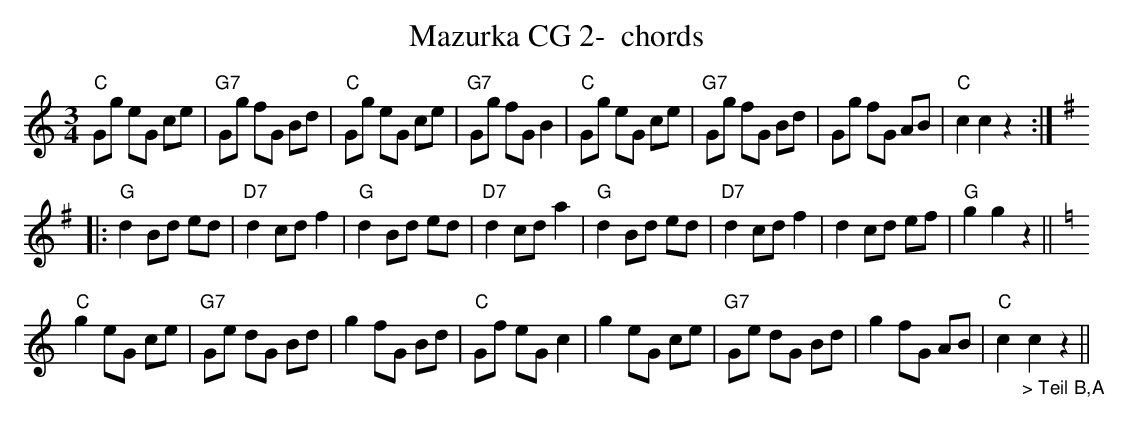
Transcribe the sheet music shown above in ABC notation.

X:1
T:Mazurka CG 2-  chords
M:3/4
L:1/8
K:Cmaj%%MIDI gchordon
"C"Gg eG ce | "G7"Gg fG Bd | "C"Gg eG ce | "G7"Gg fG B2 | "C"Gg eG ce | "G7"Gg fG Bd | Gg fG AB | "C"c2c2z2 :: [K:Gmaj]
"G"d2Bd ed | "D7"d2cdf2 | "G"d2Bd ed | "D7"d2cd a2 | "G"d2Bd ed | "D7"d2cdf2 | d2 cd ef | "G"g2g2z2 || [K:Cmaj]
"C"g2 eG ce | "G7"Ge dG Bd | g2 fG Bd | "C"Gf eG c2 | g2 eG ce | "G7"Ge dG Bd | g2 fG AB | "C"c2"_> Teil B,A"c2z2 ||
